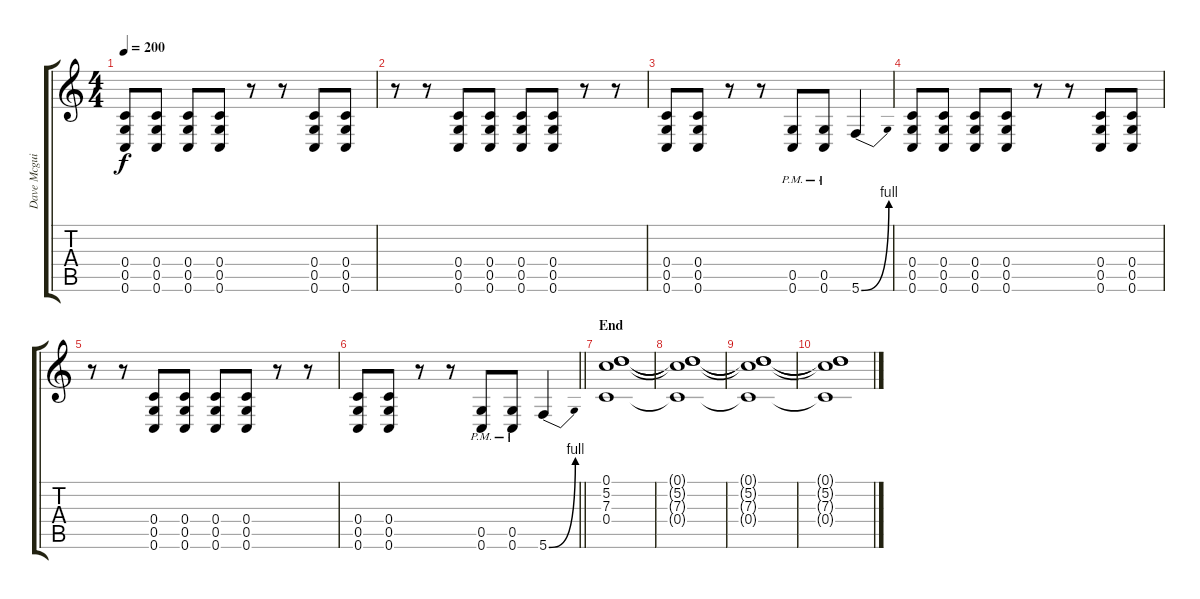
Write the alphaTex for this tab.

\track ("Dave Mcguire" "Dave Mcgui") {instrument overdrivenguitar}
\staff {score tabs}
\tuning (D4 A3 F3 C3 G2 C2) {hide}
\ts (4 4)
\tempo 200
\clef g2
\ks c
(0.4 0.5 0.6).8{dy f} (0.4 0.5 0.6).8 (0.4 0.5 0.6).8 (0.4 0.5 0.6).8 r.8 r.8 (0.4 0.5 0.6).8 (0.4 0.5 0.6).8 |
r.8 r.8 (0.4 0.5 0.6).8 (0.4 0.5 0.6).8 (0.4 0.5 0.6).8 (0.4 0.5 0.6).8 r.8 r.8 |
(0.4 0.5 0.6).8 (0.4 0.5 0.6).8 r.8 r.8 (0.5{pm} 0.6{pm}).8 (0.5{pm} 0.6{pm}).8 5.6{be (bend 0 0 60 4)}.4 |
(0.4 0.5 0.6).8 (0.4 0.5 0.6).8 (0.4 0.5 0.6).8 (0.4 0.5 0.6).8 r.8 r.8 (0.4 0.5 0.6).8 (0.4 0.5 0.6).8 |
r.8 r.8 (0.4 0.5 0.6).8 (0.4 0.5 0.6).8 (0.4 0.5 0.6).8 (0.4 0.5 0.6).8 r.8 r.8 |
\barLineRight lightlight
(0.4 0.5 0.6).8 (0.4 0.5 0.6).8 r.8 r.8 (0.5{pm} 0.6{pm}).8 (0.5{pm} 0.6{pm}).8 5.6{be (bend 0 0 60 4)}.4 |
\section ("" "End")
(0.1 5.2 7.3 0.4).1 |
(0.1{t} 5.2{t} 7.3{t} 0.4{t}).1 |
(0.1{t} 5.2{t} 7.3{t} 0.4{t}).1 |
(0.1{t} 5.2{t} 7.3{t} 0.4{t}).1
